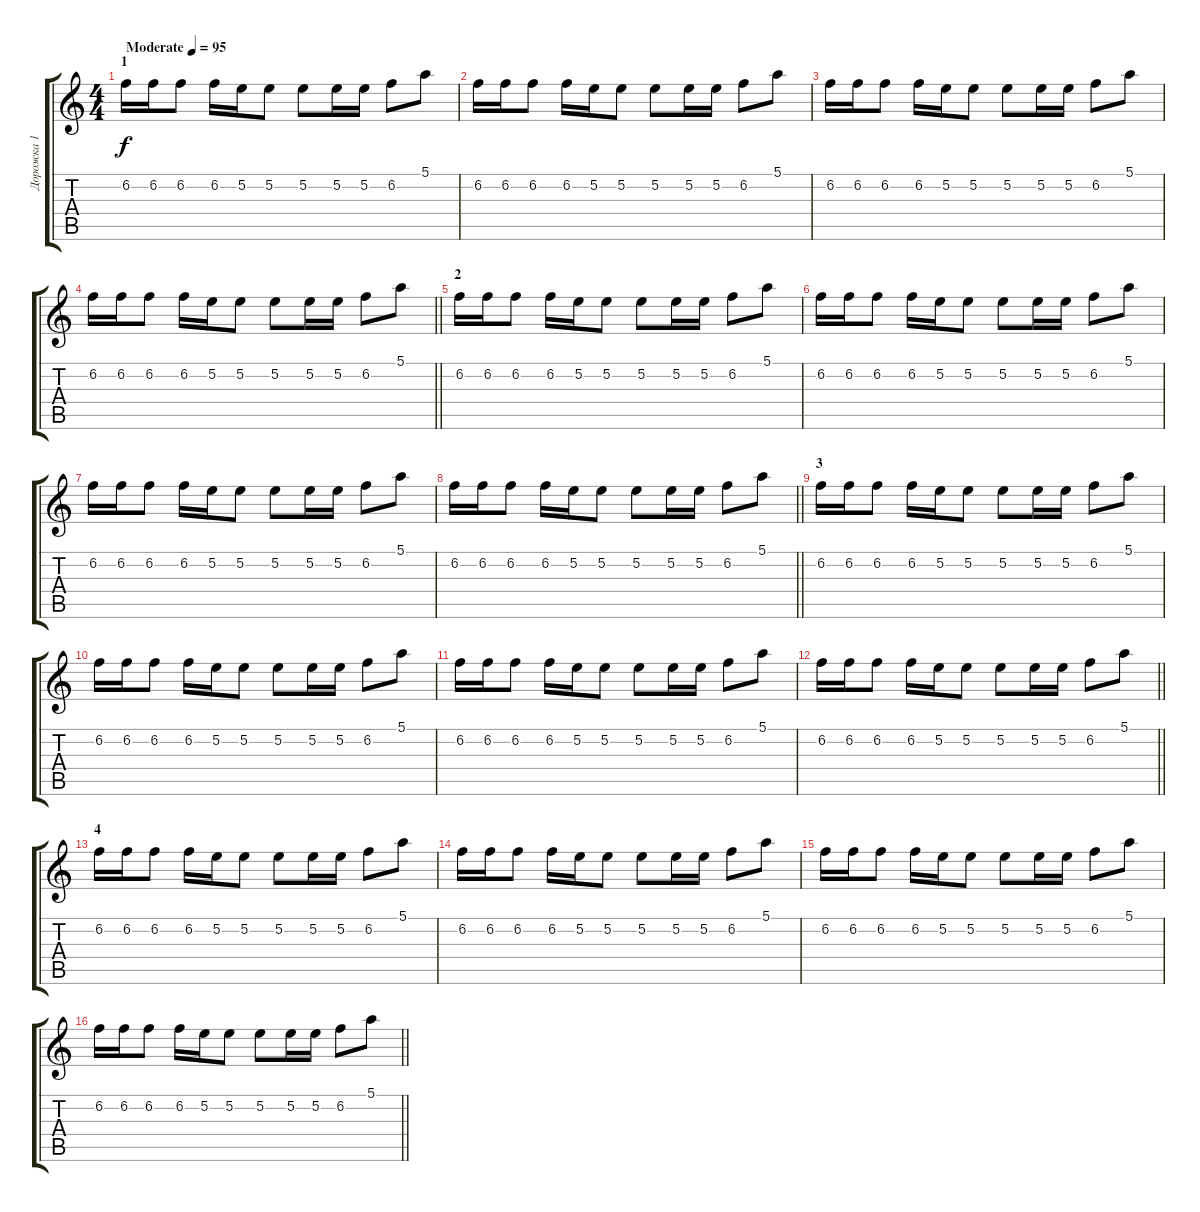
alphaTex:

\track ("Дорожка 1" "Дорожка 1") {instrument acousticguitarsteel}
\staff {score tabs}
\tuning (E4 B3 G3 D3 A2 E2) {hide}
\ts (4 4)
\section ("" "1")
\tempo (95 "Moderate")
\clef g2
\ks c
6.2.16{dy f instrument acousticguitarsteel} 6.2.16 6.2.8 6.2.16 5.2.16 5.2.8 5.2.8 5.2.16 5.2.16 6.2.8 5.1.8 |
6.2.16 6.2.16 6.2.8 6.2.16 5.2.16 5.2.8 5.2.8 5.2.16 5.2.16 6.2.8 5.1.8 |
6.2.16 6.2.16 6.2.8 6.2.16 5.2.16 5.2.8 5.2.8 5.2.16 5.2.16 6.2.8 5.1.8 |
\barLineRight lightlight
6.2.16 6.2.16 6.2.8 6.2.16 5.2.16 5.2.8 5.2.8 5.2.16 5.2.16 6.2.8 5.1.8 |
\section ("" "2")
6.2.16 6.2.16 6.2.8 6.2.16 5.2.16 5.2.8 5.2.8 5.2.16 5.2.16 6.2.8 5.1.8 |
6.2.16 6.2.16 6.2.8 6.2.16 5.2.16 5.2.8 5.2.8 5.2.16 5.2.16 6.2.8 5.1.8 |
6.2.16 6.2.16 6.2.8 6.2.16 5.2.16 5.2.8 5.2.8 5.2.16 5.2.16 6.2.8 5.1.8 |
\barLineRight lightlight
6.2.16 6.2.16 6.2.8 6.2.16 5.2.16 5.2.8 5.2.8 5.2.16 5.2.16 6.2.8 5.1.8 |
\section ("" "3")
6.2.16 6.2.16 6.2.8 6.2.16 5.2.16 5.2.8 5.2.8 5.2.16 5.2.16 6.2.8 5.1.8 |
6.2.16 6.2.16 6.2.8 6.2.16 5.2.16 5.2.8 5.2.8 5.2.16 5.2.16 6.2.8 5.1.8 |
6.2.16 6.2.16 6.2.8 6.2.16 5.2.16 5.2.8 5.2.8 5.2.16 5.2.16 6.2.8 5.1.8 |
\barLineRight lightlight
6.2.16 6.2.16 6.2.8 6.2.16 5.2.16 5.2.8 5.2.8 5.2.16 5.2.16 6.2.8 5.1.8 |
\section ("" "4")
6.2.16 6.2.16 6.2.8 6.2.16 5.2.16 5.2.8 5.2.8 5.2.16 5.2.16 6.2.8 5.1.8 |
6.2.16 6.2.16 6.2.8 6.2.16 5.2.16 5.2.8 5.2.8 5.2.16 5.2.16 6.2.8 5.1.8 |
6.2.16 6.2.16 6.2.8 6.2.16 5.2.16 5.2.8 5.2.8 5.2.16 5.2.16 6.2.8 5.1.8 |
\barLineRight lightlight
6.2.16 6.2.16 6.2.8 6.2.16 5.2.16 5.2.8 5.2.8 5.2.16 5.2.16 6.2.8 5.1.8
